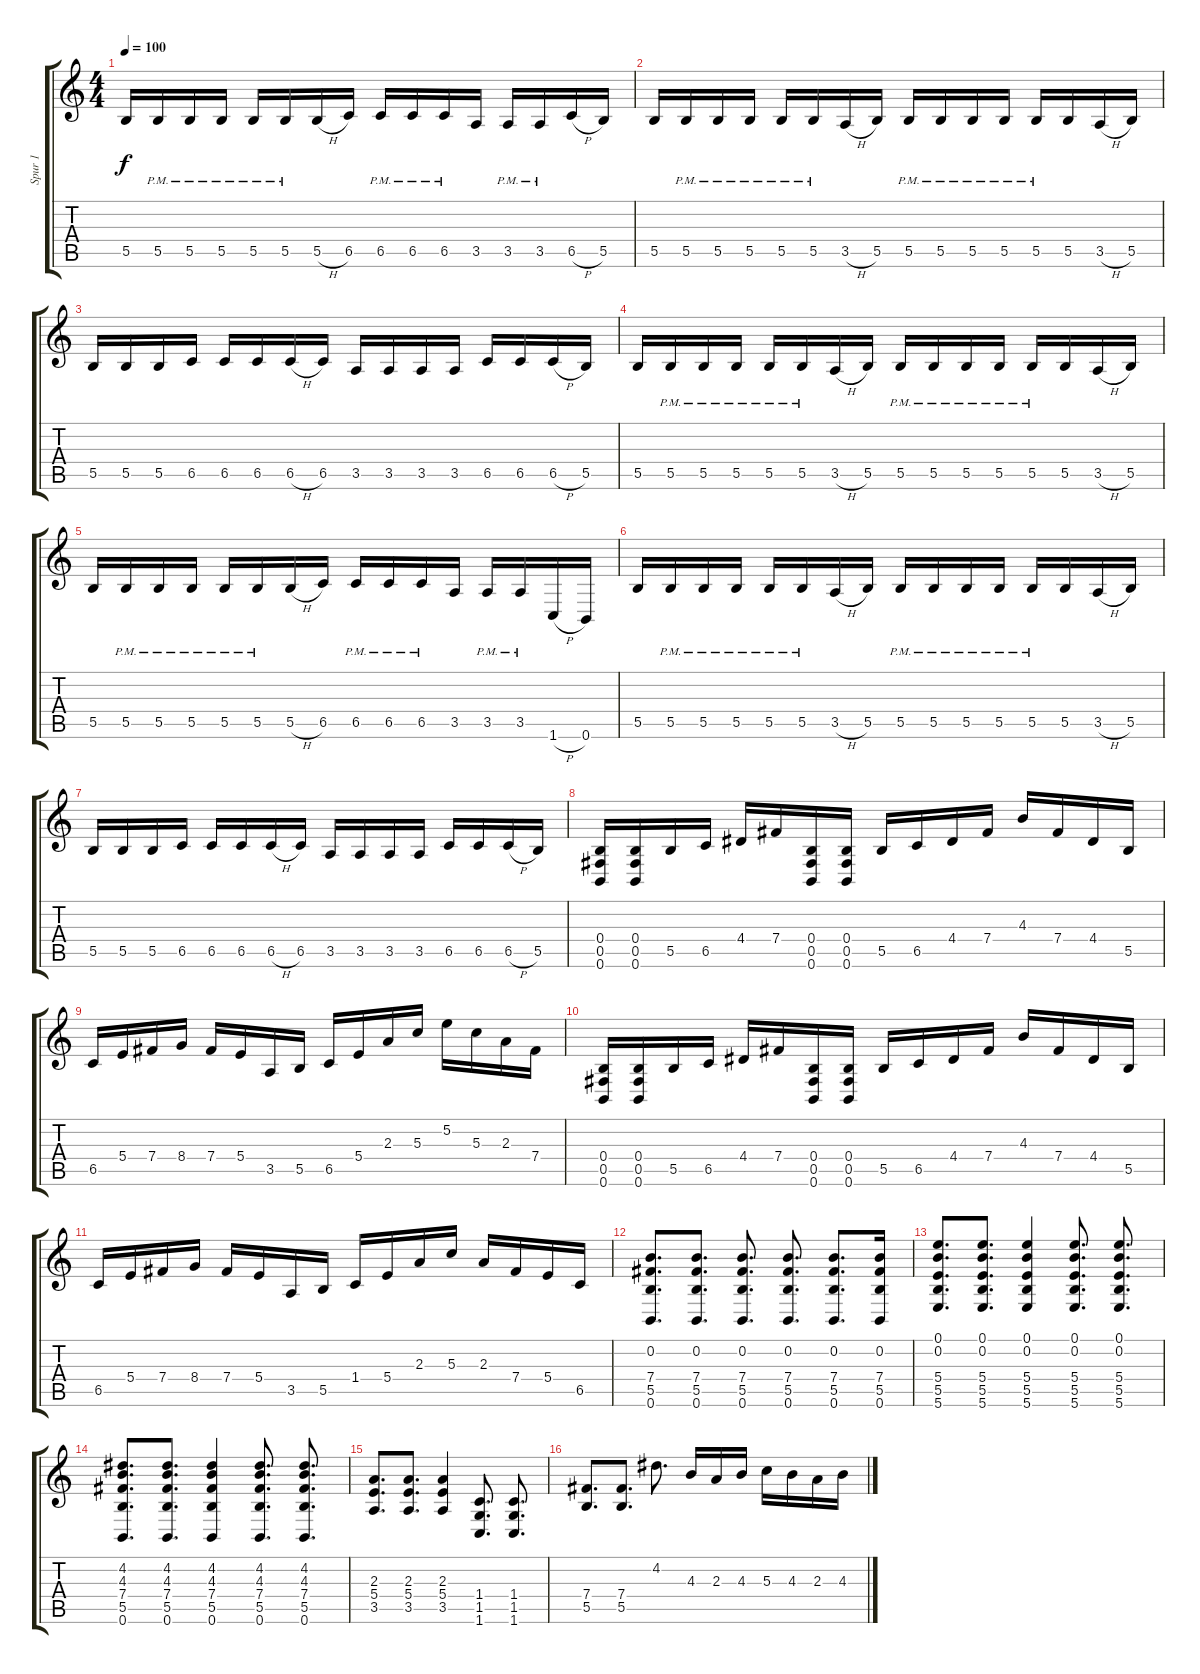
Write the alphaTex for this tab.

\track ("Spur 1" "Spur 1") {instrument distortionguitar}
\staff {score tabs}
\tuning (E4 B3 G3 B2 Gb2 B1) {hide}
\ts (4 4)
\tempo 100
\clef g2
\ks c
5.5.16{dy f} 5.5{pm}.16 5.5{pm}.16 5.5{pm}.16 5.5{pm}.16 5.5{pm}.16 5.5{h}.16 6.5.16 6.5{pm}.16 6.5{pm}.16 6.5{pm}.16 3.5.16 3.5{pm}.16 3.5{pm}.16 6.5{h}.16 5.5.16 |
5.5.16 5.5{pm}.16 5.5{pm}.16 5.5{pm}.16 5.5{pm}.16 5.5{pm}.16 3.5{h}.16 5.5.16 5.5{pm}.16 5.5{pm}.16 5.5{pm}.16 5.5{pm}.16 5.5{pm}.16 5.5.16 3.5{h}.16 5.5.16 |
5.5.16 5.5.16 5.5.16 6.5.16 6.5.16 6.5.16 6.5{h}.16 6.5.16 3.5.16 3.5.16 3.5.16 3.5.16 6.5.16 6.5.16 6.5{h}.16 5.5.16 |
5.5.16 5.5{pm}.16 5.5{pm}.16 5.5{pm}.16 5.5{pm}.16 5.5{pm}.16 3.5{h}.16 5.5.16 5.5{pm}.16 5.5{pm}.16 5.5{pm}.16 5.5{pm}.16 5.5{pm}.16 5.5.16 3.5{h}.16 5.5.16 |
5.5.16 5.5{pm}.16 5.5{pm}.16 5.5{pm}.16 5.5{pm}.16 5.5{pm}.16 5.5{h}.16 6.5.16 6.5{pm}.16 6.5{pm}.16 6.5{pm}.16 3.5.16 3.5{pm}.16 3.5{pm}.16 1.6{h}.16 0.6.16 |
5.5.16 5.5{pm}.16 5.5{pm}.16 5.5{pm}.16 5.5{pm}.16 5.5{pm}.16 3.5{h}.16 5.5.16 5.5{pm}.16 5.5{pm}.16 5.5{pm}.16 5.5{pm}.16 5.5{pm}.16 5.5.16 3.5{h}.16 5.5.16 |
5.5.16 5.5.16 5.5.16 6.5.16 6.5.16 6.5.16 6.5{h}.16 6.5.16 3.5.16 3.5.16 3.5.16 3.5.16 6.5.16 6.5.16 6.5{h}.16 5.5.16 |
(0.4 0.5 0.6).16 (0.4 0.5 0.6).16 5.5.16 6.5.16 4.4.16 7.4.16 (0.4 0.5 0.6).16 (0.4 0.5 0.6).16 5.5.16 6.5.16 4.4.16 7.4.16 4.3.16 7.4.16 4.4.16 5.5.16 |
6.5.16 5.4.16 7.4.16 8.4.16 7.4.16 5.4.16 3.5.16 5.5.16 6.5.16 5.4.16 2.3.16 5.3.16 5.2.16 5.3.16 2.3.16 7.4.16 |
(0.4 0.5 0.6).16 (0.4 0.5 0.6).16 5.5.16 6.5.16 4.4.16 7.4.16 (0.4 0.5 0.6).16 (0.4 0.5 0.6).16 5.5.16 6.5.16 4.4.16 7.4.16 4.3.16 7.4.16 4.4.16 5.5.16 |
6.5.16 5.4.16 7.4.16 8.4.16 7.4.16 5.4.16 3.5.16 5.5.16 1.4.16 5.4.16 2.3.16 5.3.16 2.3.16 7.4.16 5.4.16 6.5.16 |
(0.2 7.4 5.5 0.6).8{d} (0.2 7.4 5.5 0.6).8{d} (0.2 7.4 5.5 0.6).8{d} (0.2 7.4 5.5 0.6).8{d} (0.2 7.4 5.5 0.6).8{d} (0.2 7.4 5.5 0.6).16 |
(0.1 0.2 5.4 5.5 5.6).8{d} (0.1 0.2 5.4 5.5 5.6).8{d} (0.1 0.2 5.4 5.5 5.6).4 (0.1 0.2 5.4 5.5 5.6).8{d} (0.1 0.2 5.4 5.5 5.6).8{d} |
(4.2 4.3 7.4 5.5 0.6).8{d} (4.2 4.3 7.4 5.5 0.6).8{d} (4.2 4.3 7.4 5.5 0.6).4 (4.2 4.3 7.4 5.5 0.6).8{d} (4.2 4.3 7.4 5.5 0.6).8{d} |
(2.3 5.4 3.5).8{d} (2.3 5.4 3.5).8{d} (2.3 5.4 3.5).4 (1.4 1.5 1.6).8{d} (1.4 1.5 1.6).8{d} |
(7.4 5.5).8{d} (7.4 5.5).8{d} 4.2.8{d} 4.3.16 2.3.16 4.3.16 5.3.16 4.3.16 2.3.16 4.3.16
